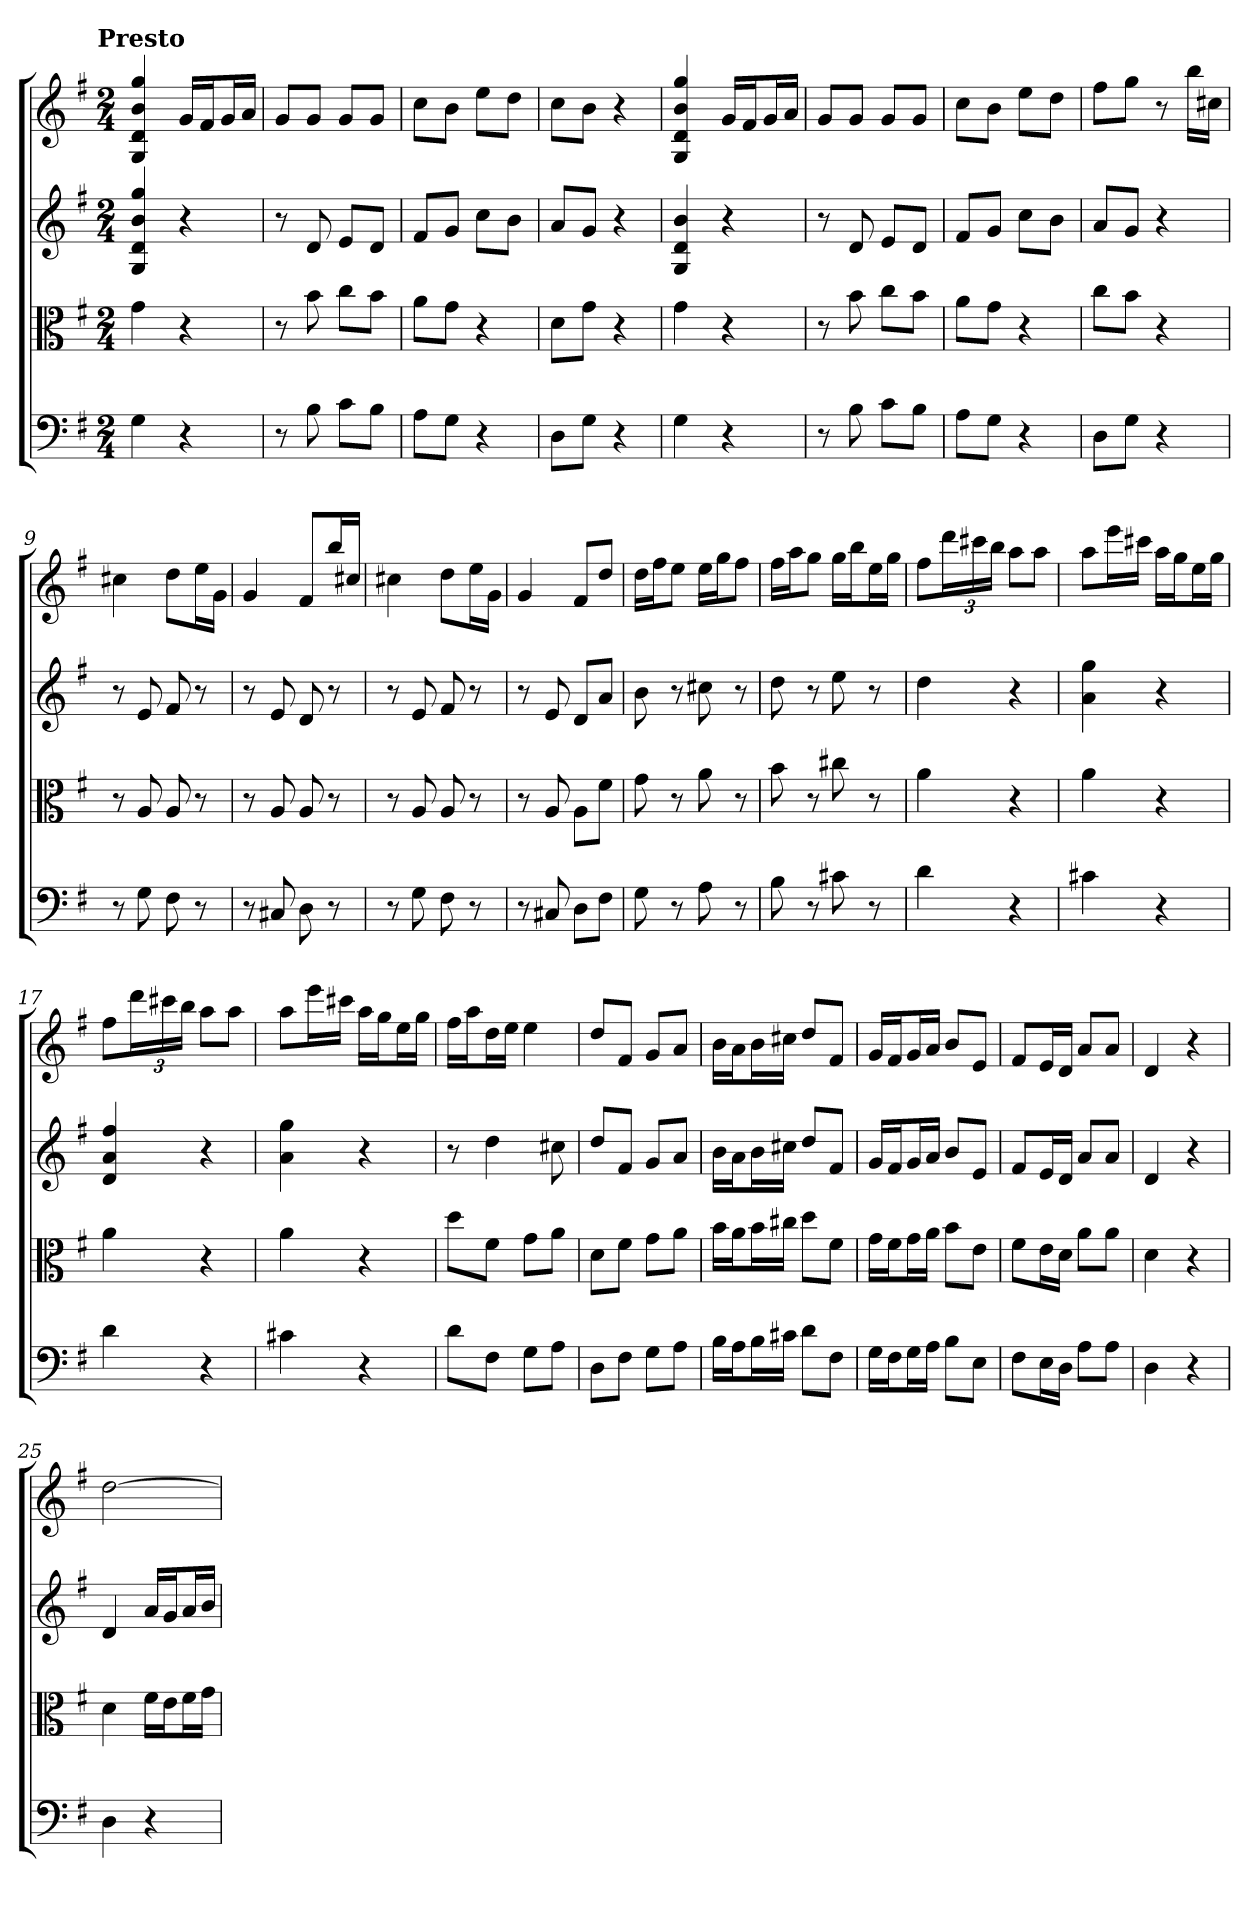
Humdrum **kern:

**kern	**kern	**kern	**kern
*part4	*part3	*part2	*part1
*staff4	*staff3	*staff2	*staff1
*clefF4	*clefC3	*clefG2	*clefG2
*k[f#]	*k[f#]	*k[f#]	*k[f#]
*G:	*G:	*G:	*G:
!!LO:TX:omd:t=Presto
*M2/4	*M2/4	*M2/4	*M2/4
*MM184	*MM184	*MM184	*MM184
=	=	=	=
4G	4g	4G 4d 4b 4gg	4G 4d 4b 4gg
4r	4r	4r	16g/LL
.	.	.	16f#/J
.	.	.	16g/L
.	.	.	16a/JJ
=2	=2	=2	=2
8r	8r	8r	8g/L
8B	8b	8d	8g/J
8c\L	8cc\L	8e/L	8g/L
8B\J	8b\J	8d/J	8g/J
=3	=3	=3	=3
8A\L	8a\L	8f#/L	8cc\L
8G\J	8g\J	8g/J	8b\J
4r	4r	8cc\L	8ee\L
.	.	8b\J	8dd\J
=4	=4	=4	=4
8D\L	8d\L	8a/L	8cc\L
8G\J	8g\J	8g/J	8b\J
4r	4r	4r	4r
=5	=5	=5	=5
4G	4g	4G 4d 4b	4G 4d 4b 4gg
4r	4r	4r	16g/LL
.	.	.	16f#/J
.	.	.	16g/L
.	.	.	16a/JJ
=6	=6	=6	=6
8r	8r	8r	8g/L
8B	8b	8d	8g/J
8c\L	8cc\L	8e/L	8g/L
8B\J	8b\J	8d/J	8g/J
=7	=7	=7	=7
8A\L	8a\L	8f#/L	8cc\L
8G\J	8g\J	8g/J	8b\J
4r	4r	8cc\L	8ee\L
.	.	8b\J	8dd\J
=8	=8	=8	=8
8D\L	8cc\L	8a/L	8ff#\L
8G\J	8b\J	8g/J	8gg\J
4r	4r	4r	8r
.	.	.	16bb\LL
.	.	.	16cc#X\JJ
=9	=9	=9	=9
8r	8r	8r	4cc#X
8G	8A	8e	.
8F#	8A	8f#	8dd\L
8r	8r	8r	16ee\L
.	.	.	16g\JJ
=10	=10	=10	=10
8r	8r	8r	4g
8C#X	8A	8e	.
8D	8A	8d	8f#/L
8r	8r	8r	16bb/L
.	.	.	16cc#X/JJ
=11	=11	=11	=11
8r	8r	8r	4cc#X
8G	8A	8e	.
8F#	8A	8f#	8dd\L
8r	8r	8r	16ee\L
.	.	.	16g\JJ
=12	=12	=12	=12
8r	8r	8r	4g
8C#X	8A	8e	.
8D\L	8A\L	8d/L	8f#/L
8F#\J	8f#\J	8a/J	8dd/J
=13	=13	=13	=13
8G	8g	8b	16dd\LL
.	.	.	16ff#\J
8r	8r	8r	8ee\J
8A	8a	8cc#X	16ee\LL
.	.	.	16gg\J
8r	8r	8r	8ff#\J
=14	=14	=14	=14
8B	8b	8dd	16ff#\LL
.	.	.	16aa\J
8r	8r	8r	8gg\J
8c#X	8cc#X	8ee	16gg\LL
.	.	.	16bb\J
8r	8r	8r	16ee\L
.	.	.	16gg\JJ
=15	=15	=15	=15
4d	4a	4dd	8ff#\L
.	.	.	24ddd\L
.	.	.	24ccc#X\
.	.	.	24bb\JJ
4r	4r	4r	8aa\L
.	.	.	8aa\J
=16	=16	=16	=16
4c#X	4a	4a 4gg	8aa\L
.	.	.	16eee\L
.	.	.	16ccc#X\JJ
4r	4r	4r	16aa\LL
.	.	.	16gg\J
.	.	.	16ee\L
.	.	.	16gg\JJ
=17	=17	=17	=17
4d	4a	4d 4a 4ff#	8ff#\L
.	.	.	24ddd\L
.	.	.	24ccc#X\
.	.	.	24bb\JJ
4r	4r	4r	8aa\L
.	.	.	8aa\J
=18	=18	=18	=18
4c#X	4a	4a 4gg	8aa\L
.	.	.	16eee\L
.	.	.	16ccc#X\JJ
4r	4r	4r	16aa\LL
.	.	.	16gg\J
.	.	.	16ee\L
.	.	.	16gg\JJ
=19	=19	=19	=19
8d\L	8dd\L	8r	16ff#\LL
.	.	.	16aa\J
8F#\J	8f#\J	4dd	16dd\L
.	.	.	16ee\JJ
8G\L	8g\L	.	4ee
8A\J	8a\J	8cc#X	.
=20	=20	=20	=20
8D\L	8d\L	8dd/L	8dd/L
8F#\J	8f#\J	8f#/J	8f#/J
8G\L	8g\L	8g/L	8g/L
8A\J	8a\J	8a/J	8a/J
=21	=21	=21	=21
16B\LL	16b\LL	16b\LL	16b\LL
16A\J	16a\J	16a\J	16a\J
16B\L	16b\L	16b\L	16b\L
16c#X\JJ	16cc#X\JJ	16cc#X\JJ	16cc#X\JJ
8d\L	8dd\L	8dd/L	8dd/L
8F#\J	8f#\J	8f#/J	8f#/J
=22	=22	=22	=22
16G\LL	16g\LL	16g/LL	16g/LL
16F#\J	16f#\J	16f#/J	16f#/J
16G\L	16g\L	16g/L	16g/L
16A\JJ	16a\JJ	16a/JJ	16a/JJ
8B\L	8b\L	8b/L	8b/L
8E\J	8e\J	8e/J	8e/J
=23	=23	=23	=23
8F#\L	8f#\L	8f#/L	8f#/L
16E\L	16e\L	16e/L	16e/L
16D\JJ	16d\JJ	16d/JJ	16d/JJ
8A\L	8a\L	8a/L	8a/L
8A\J	8a\J	8a/J	8a/J
=24	=24	=24	=24
4D	4d	4d	4d
4r	4r	4r	4r
=25	=25	=25	=25
4D	4d	4d	[2dd
4r	16f#\LL	16a/LL	.
.	16e\J	16g/J	.
.	16f#\L	16a/L	.
.	16g\JJ	16b/JJ	.
=	=	=	=
*-	*-	*-	*-
